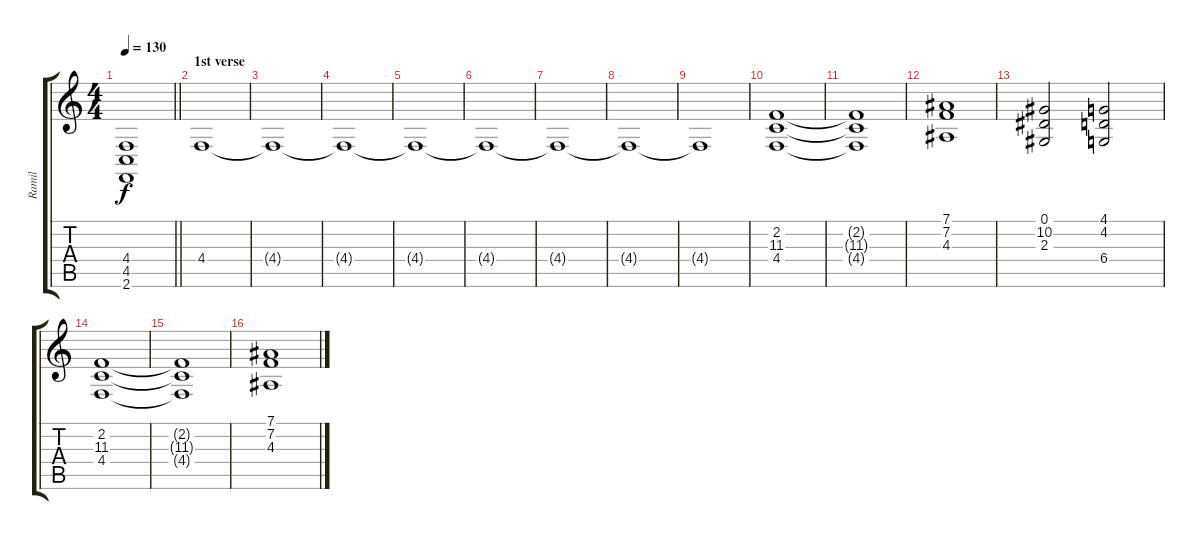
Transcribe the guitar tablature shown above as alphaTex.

\track ("Ramil" "Ramil") {instrument stringensemble1}
\staff {score tabs}
\tuning (Eb4 Bb3 Gb3 Db3 Ab2 Eb2) {hide}
\ts (4 4)
\tempo 130
\clef g2
\barLineRight lightlight
\ks c
(4.4{t} 4.5{t} 2.6{t}).1{dy f} |
\section ("" "1st verse")
4.4.1 |
4.4{t}.1 |
4.4{t}.1 |
4.4{t}.1 |
4.4{t}.1 |
4.4{t}.1 |
4.4{t}.1 |
4.4{t}.1 |
(2.2 11.3 4.4).1{volume 10} |
(2.2{t} 11.3{t} 4.4{t}).1 |
(7.1 7.2 4.3).1 |
(0.1 10.2 2.3).2 (4.1 4.2 6.4).2 |
(2.2 11.3 4.4).1 |
(2.2{t} 11.3{t} 4.4{t}).1 |
(7.1 7.2 4.3).1
